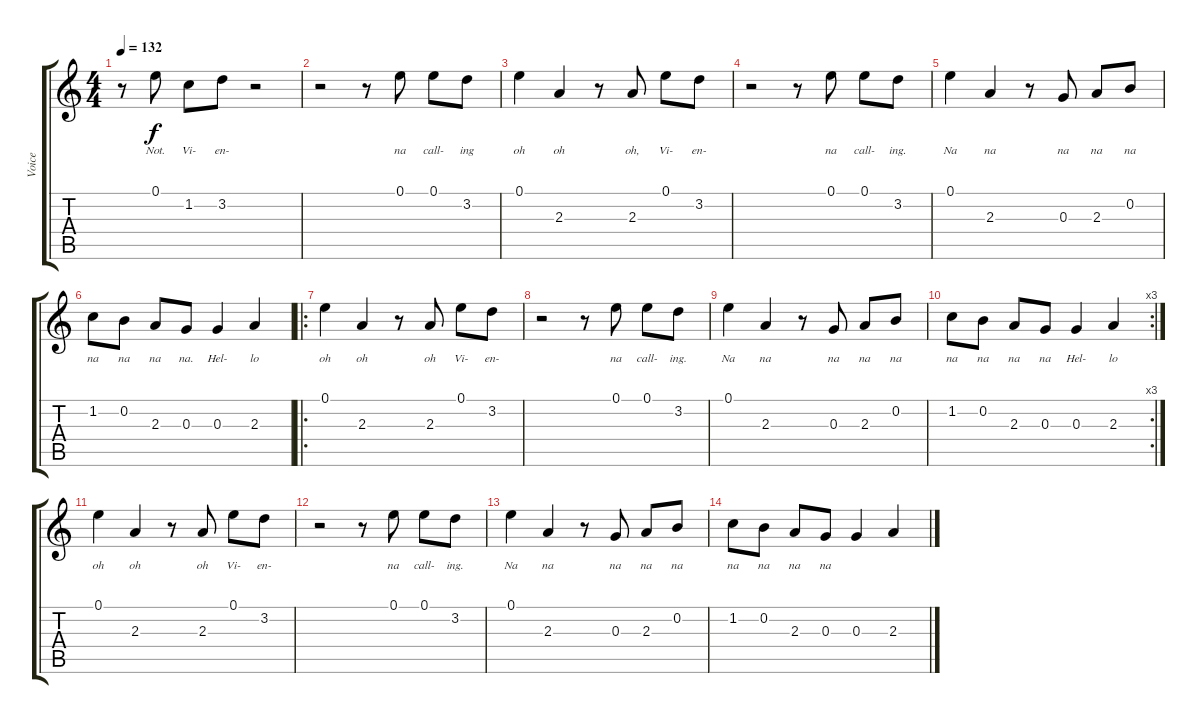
\track ("Voice" "Voice") {instrument electricguitarclean}
\staff {score tabs}
\tuning (E4 B3 G3 D3 A2 E2) {hide}
\ts (4 4)
\tempo 132
\clef g2
\ks c
r.8{dy f} 0.1.8{lyrics (0 "Not.") lyrics (1 "") lyrics (2 "") lyrics (3 "") lyrics (4 "")} 1.2.8{lyrics (0 "Vi-") lyrics (1 "") lyrics (2 "") lyrics (3 "") lyrics (4 "")} 3.2.8{lyrics (0 "en-") lyrics (1 "") lyrics (2 "") lyrics (3 "") lyrics (4 "")} r.2 |
r.2 r.8 0.1.8{lyrics (0 "na") lyrics (1 "") lyrics (2 "") lyrics (3 "") lyrics (4 "")} 0.1.8{lyrics (0 "call-") lyrics (1 "") lyrics (2 "") lyrics (3 "") lyrics (4 "")} 3.2.8{lyrics (0 "ing") lyrics (1 "") lyrics (2 "") lyrics (3 "") lyrics (4 "")} |
0.1.4{lyrics (0 "oh") lyrics (1 "") lyrics (2 "") lyrics (3 "") lyrics (4 "")} 2.3.4{lyrics (0 "oh") lyrics (1 "") lyrics (2 "") lyrics (3 "") lyrics (4 "")} r.8 2.3.8{lyrics (0 "oh,") lyrics (1 "") lyrics (2 "") lyrics (3 "") lyrics (4 "")} 0.1.8{lyrics (0 "Vi-") lyrics (1 "") lyrics (2 "") lyrics (3 "") lyrics (4 "")} 3.2.8{lyrics (0 "en-") lyrics (1 "") lyrics (2 "") lyrics (3 "") lyrics (4 "")} |
r.2 r.8 0.1.8{lyrics (0 "na") lyrics (1 "") lyrics (2 "") lyrics (3 "") lyrics (4 "")} 0.1.8{lyrics (0 "call-") lyrics (1 "") lyrics (2 "") lyrics (3 "") lyrics (4 "")} 3.2.8{lyrics (0 "ing.") lyrics (1 "") lyrics (2 "") lyrics (3 "") lyrics (4 "")} |
0.1.4{lyrics (0 "Na") lyrics (1 "") lyrics (2 "") lyrics (3 "") lyrics (4 "")} 2.3.4{lyrics (0 "na") lyrics (1 "") lyrics (2 "") lyrics (3 "") lyrics (4 "")} r.8 0.3.8{lyrics (0 "na") lyrics (1 "") lyrics (2 "") lyrics (3 "") lyrics (4 "")} 2.3.8{lyrics (0 "na") lyrics (1 "") lyrics (2 "") lyrics (3 "") lyrics (4 "")} 0.2.8{lyrics (0 "na") lyrics (1 "") lyrics (2 "") lyrics (3 "") lyrics (4 "")} |
1.2.8{lyrics (0 "na") lyrics (1 "") lyrics (2 "") lyrics (3 "") lyrics (4 "")} 0.2.8{lyrics (0 "na") lyrics (1 "") lyrics (2 "") lyrics (3 "") lyrics (4 "")} 2.3.8{lyrics (0 "na") lyrics (1 "") lyrics (2 "") lyrics (3 "") lyrics (4 "")} 0.3.8{lyrics (0 "na.") lyrics (1 "") lyrics (2 "") lyrics (3 "") lyrics (4 "")} 0.3.4{lyrics (0 "Hel-") lyrics (1 "") lyrics (2 "") lyrics (3 "") lyrics (4 "")} 2.3.4{lyrics (0 "lo") lyrics (1 "") lyrics (2 "") lyrics (3 "") lyrics (4 "")} |
\ro
0.1.4{lyrics (0 "oh") lyrics (1 "") lyrics (2 "") lyrics (3 "") lyrics (4 "")} 2.3.4{lyrics (0 "oh") lyrics (1 "") lyrics (2 "") lyrics (3 "") lyrics (4 "")} r.8 2.3.8{lyrics (0 "oh") lyrics (1 "") lyrics (2 "") lyrics (3 "") lyrics (4 "")} 0.1.8{lyrics (0 "Vi-") lyrics (1 "") lyrics (2 "") lyrics (3 "") lyrics (4 "")} 3.2.8{lyrics (0 "en-") lyrics (1 "") lyrics (2 "") lyrics (3 "") lyrics (4 "")} |
r.2 r.8 0.1.8{lyrics (0 "na") lyrics (1 "") lyrics (2 "") lyrics (3 "") lyrics (4 "")} 0.1.8{lyrics (0 "call-") lyrics (1 "") lyrics (2 "") lyrics (3 "") lyrics (4 "")} 3.2.8{lyrics (0 "ing.") lyrics (1 "") lyrics (2 "") lyrics (3 "") lyrics (4 "")} |
0.1.4{lyrics (0 "Na") lyrics (1 "") lyrics (2 "") lyrics (3 "") lyrics (4 "")} 2.3.4{lyrics (0 "na") lyrics (1 "") lyrics (2 "") lyrics (3 "") lyrics (4 "")} r.8 0.3.8{lyrics (0 "na") lyrics (1 "") lyrics (2 "") lyrics (3 "") lyrics (4 "")} 2.3.8{lyrics (0 "na") lyrics (1 "") lyrics (2 "") lyrics (3 "") lyrics (4 "")} 0.2.8{lyrics (0 "na") lyrics (1 "") lyrics (2 "") lyrics (3 "") lyrics (4 "")} |
\rc 3
1.2.8{lyrics (0 "na") lyrics (1 "") lyrics (2 "") lyrics (3 "") lyrics (4 "")} 0.2.8{lyrics (0 "na") lyrics (1 "") lyrics (2 "") lyrics (3 "") lyrics (4 "")} 2.3.8{lyrics (0 "na") lyrics (1 "") lyrics (2 "") lyrics (3 "") lyrics (4 "")} 0.3.8{lyrics (0 "na") lyrics (1 "") lyrics (2 "") lyrics (3 "") lyrics (4 "")} 0.3.4{lyrics (0 "Hel-") lyrics (1 "") lyrics (2 "") lyrics (3 "") lyrics (4 "")} 2.3.4{lyrics (0 "lo") lyrics (1 "") lyrics (2 "") lyrics (3 "") lyrics (4 "")} |
0.1.4{lyrics (0 "oh") lyrics (1 "") lyrics (2 "") lyrics (3 "") lyrics (4 "") volume 0} 2.3.4{lyrics (0 "oh") lyrics (1 "") lyrics (2 "") lyrics (3 "") lyrics (4 "")} r.8 2.3.8{lyrics (0 "oh") lyrics (1 "") lyrics (2 "") lyrics (3 "") lyrics (4 "")} 0.1.8{lyrics (0 "Vi-") lyrics (1 "") lyrics (2 "") lyrics (3 "") lyrics (4 "")} 3.2.8{lyrics (0 "en-") lyrics (1 "") lyrics (2 "") lyrics (3 "") lyrics (4 "")} |
r.2 r.8 0.1.8{lyrics (0 "na") lyrics (1 "") lyrics (2 "") lyrics (3 "") lyrics (4 "")} 0.1.8{lyrics (0 "call-") lyrics (1 "") lyrics (2 "") lyrics (3 "") lyrics (4 "")} 3.2.8{lyrics (0 "ing.") lyrics (1 "") lyrics (2 "") lyrics (3 "") lyrics (4 "")} |
0.1.4{lyrics (0 "Na") lyrics (1 "") lyrics (2 "") lyrics (3 "") lyrics (4 "")} 2.3.4{lyrics (0 "na") lyrics (1 "") lyrics (2 "") lyrics (3 "") lyrics (4 "")} r.8 0.3.8{lyrics (0 "na") lyrics (1 "") lyrics (2 "") lyrics (3 "") lyrics (4 "")} 2.3.8{lyrics (0 "na") lyrics (1 "") lyrics (2 "") lyrics (3 "") lyrics (4 "")} 0.2.8{lyrics (0 "na") lyrics (1 "") lyrics (2 "") lyrics (3 "") lyrics (4 "")} |
1.2.8{lyrics (0 "na") lyrics (1 "") lyrics (2 "") lyrics (3 "") lyrics (4 "")} 0.2.8{lyrics (0 "na") lyrics (1 "") lyrics (2 "") lyrics (3 "") lyrics (4 "")} 2.3.8{lyrics (0 "na") lyrics (1 "") lyrics (2 "") lyrics (3 "") lyrics (4 "")} 0.3.8{lyrics (0 "na") lyrics (1 "") lyrics (2 "") lyrics (3 "") lyrics (4 "")} 0.3.4 2.3.4
